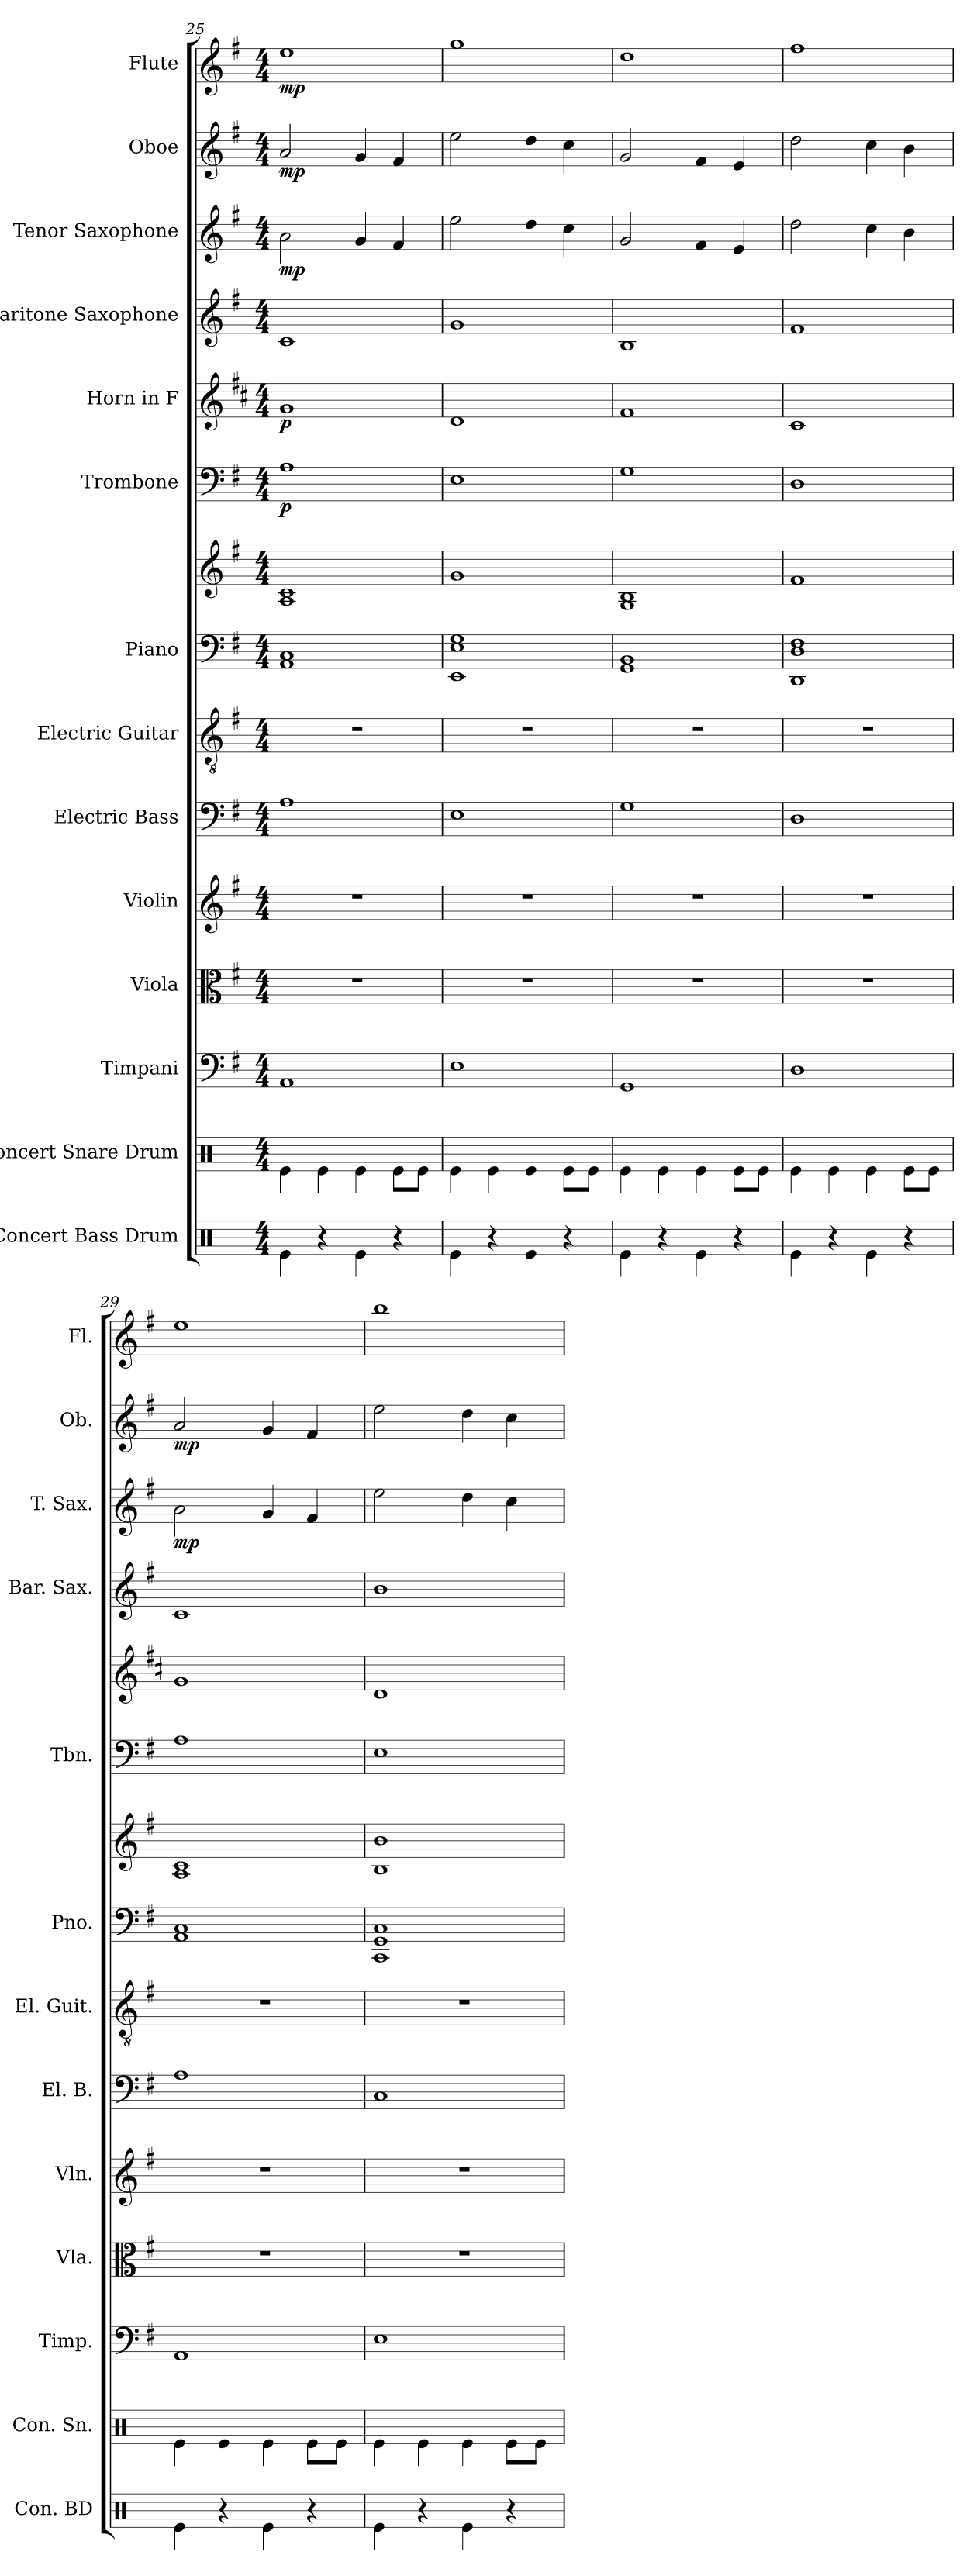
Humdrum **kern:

**kern	**kern	**kern	**kern	**kern	**kern	**kern	**kern	**kern	**kern	**dynam	**kern	**dynam	**kern	**kern	**dynam	**kern	**dynam	**kern	**dynam
*part14	*part13	*part12	*part11	*part10	*part9	*part8	*part7	*part7	*part6	*part6	*part5	*part5	*part4	*part3	*part3	*part2	*part2	*part1	*part1
*staff15	*staff14	*staff13	*staff12	*staff11	*staff10	*staff9	*staff8	*staff7	*staff6	*staff6	*staff5	*staff5	*staff4	*staff3	*staff3	*staff2	*staff2	*staff1	*staff1
*I"Concert Bass Drum	*I"Concert Snare Drum	*I"Timpani	*I"Viola	*I"Violin	*I"Electric Bass	*I"Electric Guitar	*I"Piano	*	*I"Trombone	*	*I"Horn in F	*	*I"Baritone Saxophone	*I"Tenor Saxophone	*	*I"Oboe	*	*I"Flute	*
*I'Con. BD	*I'Con. Sn.	*I'Timp.	*I'Vla.	*I'Vln.	*I'El. B.	*I'El. Guit.	*I'Pno.	*	*I'Tbn.	*	*	*	*I'Bar. Sax.	*I'T. Sax.	*	*I'Ob.	*	*I'Fl.	*
*clefX	*clefX	*clefF4	*clefC3	*clefG2	*clefF4	*clefGv2	*clefF4	*clefG2	*clefF4	*	*clefG2	*	*clefG2	*clefG2	*	*clefG2	*	*clefG2	*
*	*	*	*	*	*ITrd7c12	*	*	*	*	*	*ITrd4c7	*	*ITrd12c21	*ITrd8c14	*	*	*	*	*
*k[]	*k[]	*k[f#]	*k[f#]	*k[f#]	*k[f#]	*k[f#]	*k[f#]	*k[f#]	*k[f#]	*	*k[f#]	*	*k[f#]	*k[f#]	*	*k[f#]	*	*k[f#]	*
*M4/4	*M4/4	*M4/4	*M4/4	*M4/4	*M4/4	*M4/4	*M4/4	*M4/4	*M4/4	*	*M4/4	*	*M4/4	*M4/4	*	*M4/4	*	*M4/4	*
=25	=25	=25	=25	=25	=25	=25	=25	=25	=25	=25	=25	=25	=25	=25	=25	=25	=25	=25	=25
!	!	!	!	!	!	!	!	!	!	!LO:DY:b	!	!LO:DY:b	!	!	!LO:DY:b	!	!LO:DY:b	!	!LO:DY:b
4Re\	4Re\	1AA	1r	1r	1AA	1r	1AA 1C	1A 1c	1A	p	1c	p	1C	2A\	mp	2a/	mp	1ee	mp
4r	4Re\	.	.	.	.	.	.	.	.	.	.	.	.	.	.	.	.	.	.
4Re\	4Re\	.	.	.	.	.	.	.	.	.	.	.	.	4G/	.	4g/	.	.	.
4r	8Re\L	.	.	.	.	.	.	.	.	.	.	.	.	4F#/	.	4f#/	.	.	.
.	8Re\J	.	.	.	.	.	.	.	.	.	.	.	.	.	.	.	.	.	.
=26	=26	=26	=26	=26	=26	=26	=26	=26	=26	=26	=26	=26	=26	=26	=26	=26	=26	=26	=26
4Re\	4Re\	1E	1r	1r	1EE	1r	1EE 1E 1G	1g	1E	.	1G	.	1G	2e\	.	2ee\	.	1gg	.
4r	4Re\	.	.	.	.	.	.	.	.	.	.	.	.	.	.	.	.	.	.
4Re\	4Re\	.	.	.	.	.	.	.	.	.	.	.	.	4d\	.	4dd\	.	.	.
4r	8Re\L	.	.	.	.	.	.	.	.	.	.	.	.	4c\	.	4cc\	.	.	.
.	8Re\J	.	.	.	.	.	.	.	.	.	.	.	.	.	.	.	.	.	.
=27	=27	=27	=27	=27	=27	=27	=27	=27	=27	=27	=27	=27	=27	=27	=27	=27	=27	=27	=27
4Re\	4Re\	1GG	1r	1r	1GG	1r	1GG 1BB	1G 1B	1G	.	1B	.	1BB	2G/	.	2g/	.	1dd	.
4r	4Re\	.	.	.	.	.	.	.	.	.	.	.	.	.	.	.	.	.	.
4Re\	4Re\	.	.	.	.	.	.	.	.	.	.	.	.	4F#/	.	4f#/	.	.	.
4r	8Re\L	.	.	.	.	.	.	.	.	.	.	.	.	4E/	.	4e/	.	.	.
.	8Re\J	.	.	.	.	.	.	.	.	.	.	.	.	.	.	.	.	.	.
=28	=28	=28	=28	=28	=28	=28	=28	=28	=28	=28	=28	=28	=28	=28	=28	=28	=28	=28	=28
4Re\	4Re\	1D	1r	1r	1DD	1r	1DD 1D 1F#	1f#	1D	.	1F#	.	1F#	2d\	.	2dd\	.	1ff#	.
4r	4Re\	.	.	.	.	.	.	.	.	.	.	.	.	.	.	.	.	.	.
4Re\	4Re\	.	.	.	.	.	.	.	.	.	.	.	.	4c\	.	4cc\	.	.	.
4r	8Re\L	.	.	.	.	.	.	.	.	.	.	.	.	4B\	.	4b\	.	.	.
.	8Re\J	.	.	.	.	.	.	.	.	.	.	.	.	.	.	.	.	.	.
!!LO:PB:g=z
=29	=29	=29	=29	=29	=29	=29	=29	=29	=29	=29	=29	=29	=29	=29	=29	=29	=29	=29	=29
!	!	!	!	!	!	!	!	!	!	!	!	!	!	!	!LO:DY:b	!	!LO:DY:b	!	!
4Re\	4Re\	1AA	1r	1r	1AA	1r	1AA 1C	1A 1c	1A	.	1c	.	1C	2A\	mp	2a/	mp	1ee	.
4r	4Re\	.	.	.	.	.	.	.	.	.	.	.	.	.	.	.	.	.	.
4Re\	4Re\	.	.	.	.	.	.	.	.	.	.	.	.	4G/	.	4g/	.	.	.
4r	8Re\L	.	.	.	.	.	.	.	.	.	.	.	.	4F#/	.	4f#/	.	.	.
.	8Re\J	.	.	.	.	.	.	.	.	.	.	.	.	.	.	.	.	.	.
=30	=30	=30	=30	=30	=30	=30	=30	=30	=30	=30	=30	=30	=30	=30	=30	=30	=30	=30	=30
4Re\	4Re\	1E	1r	1r	1CC	1r	1CC 1GG 1C	1B 1b	1E	.	1G	.	1B	2e\	.	2ee\	.	1bb	.
4r	4Re\	.	.	.	.	.	.	.	.	.	.	.	.	.	.	.	.	.	.
4Re\	4Re\	.	.	.	.	.	.	.	.	.	.	.	.	4d\	.	4dd\	.	.	.
4r	8Re\L	.	.	.	.	.	.	.	.	.	.	.	.	4c\	.	4cc\	.	.	.
.	8Re\J	.	.	.	.	.	.	.	.	.	.	.	.	.	.	.	.	.	.
=	=	=	=	=	=	=	=	=	=	=	=	=	=	=	=	=	=	=	=
*-	*-	*-	*-	*-	*-	*-	*-	*-	*-	*-	*-	*-	*-	*-	*-	*-	*-	*-	*-
